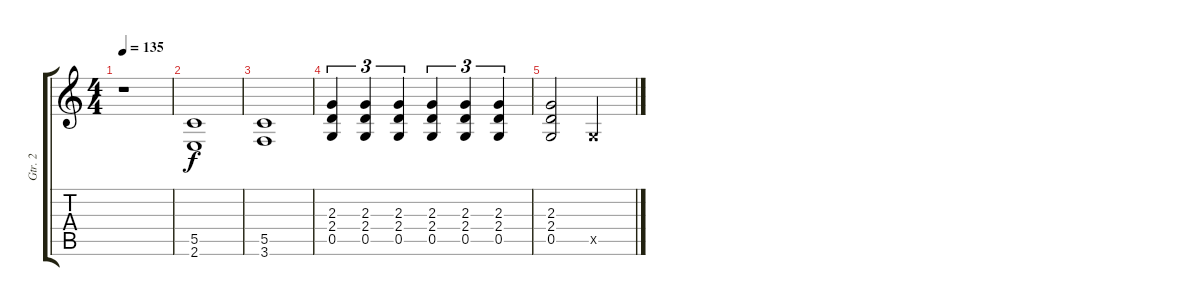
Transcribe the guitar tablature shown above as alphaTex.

\track ("Gtr. 2" "Gtr. 2") {instrument distortionguitar}
\staff {score tabs}
\tuning (D4 A3 F3 C3 G2 D2) {hide}
\ts (4 4)
\tempo 135
\clef g2
\ks c
r.1{dy f} |
(5.5 2.6).1 |
(5.5 3.6).1 |
(2.3 2.4 0.5).4{tu (3 2)} (2.3 2.4 0.5).4{tu (3 2)} (2.3 2.4 0.5).4{tu (3 2)} (2.3 2.4 0.5).4{tu (3 2)} (2.3 2.4 0.5).4{tu (3 2)} (2.3 2.4 0.5).4{tu (3 2)} |
(2.3 2.4 0.5).2 0.5{x}.2
